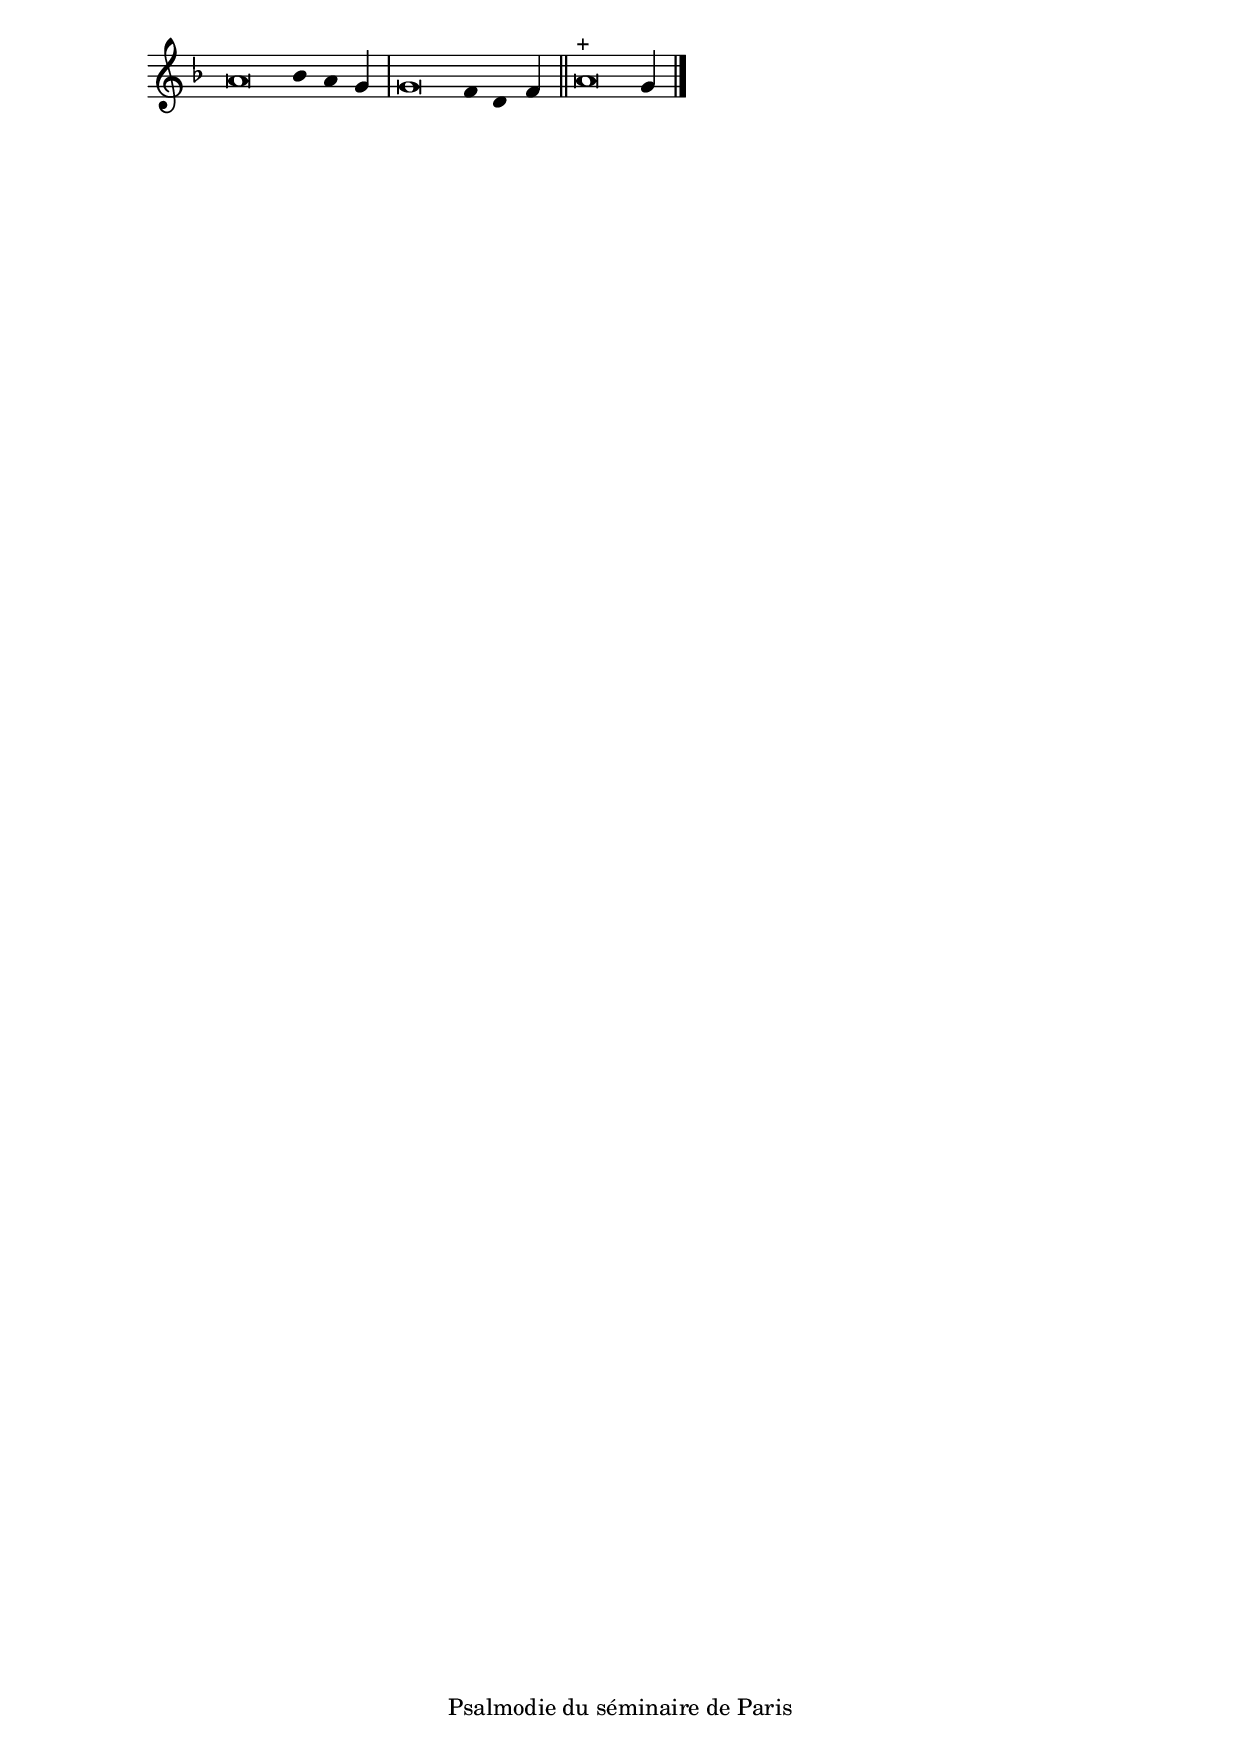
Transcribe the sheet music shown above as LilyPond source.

\version "2.20.0"
\language "italiano"

stemOff = \hide Staff.Stem
stemOn  = \undo \stemOff

\header {
  %title = "Psaume 35"
  %tagline = ##f
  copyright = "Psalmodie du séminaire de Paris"
}

\score {
  \new Staff \with { \remove "Time_signature_engraver" }
  \relative
  {
    \key fa \major
    \cadenzaOn
    \stemOff la'\breve sib4 la4 \stemOn sol4
    \bar "|"
    \stemOff sol\breve fa4 re4\stemOn fa4
    \bar "||"
    \stemOff la\breve^\markup{ + } \stemOn sol4
    \bar "|."
  }
}